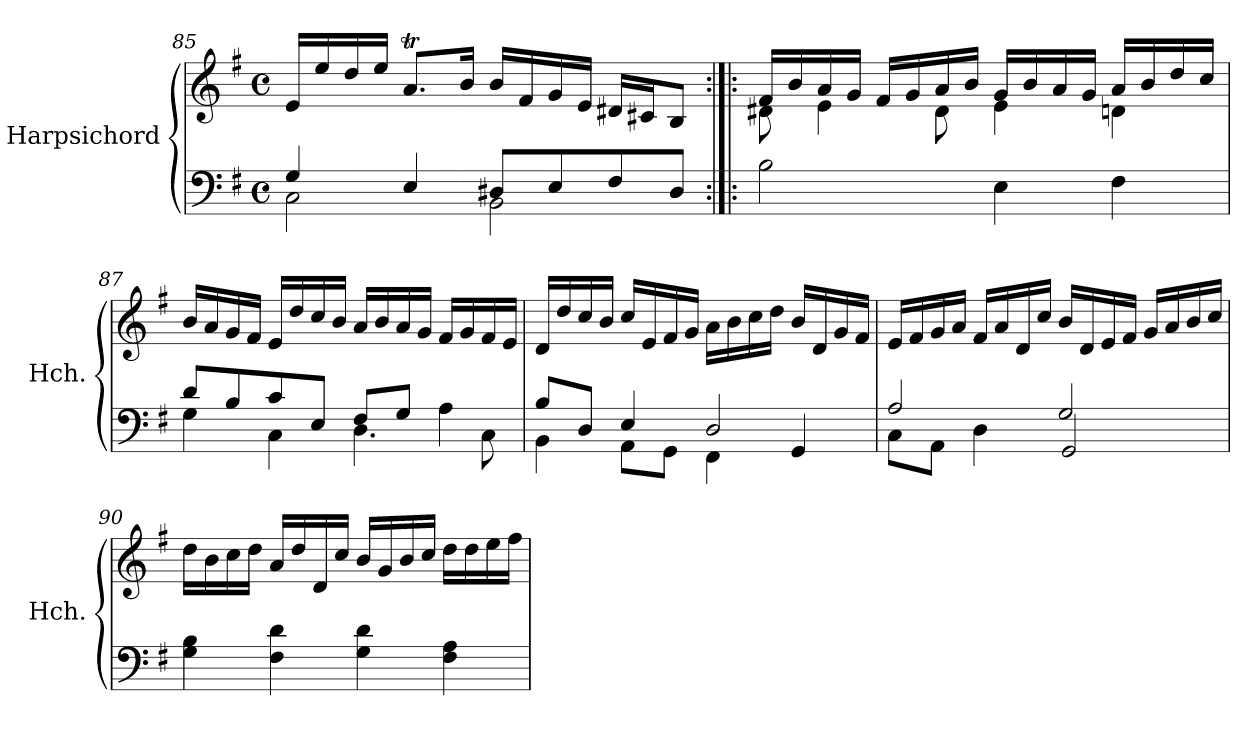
**kern	**kern
*part1	*part1
*staff2	*staff1
*I"Harpsichord	*
*I'Hch.	*
!!LO:LB:g=z
*clefF4	*clefG2
*k[f#]	*k[f#]
*M4/4	*M4/4
*met(c)	*met(c)
=85	=85
*^	*
2C\	4G/	16e/LL
.	.	16ee/
.	.	16dd/
.	.	16ee/JJ
.	4E/	8.aT/L
.	.	16b/Jk
2BB\	8D#X/L	16b/LL
.	.	16f#/
.	8E/	16g/
.	.	16e/JJ
.	8F#/	16d#X/LL
.	.	16c#X/J
.	8D#/J	8B/J
*v	*v	*
=86:|!|:	=86:|!|:
*	*^
2B\	16f#/LL	8d#X\
.	16b/	.
.	16a/	4e\
.	16g/JJ	.
.	16f#/LL	.
.	16g/	.
.	16a/	8d#\
.	16b/JJ	.
4E\	16g/LL	4e\
.	16b/	.
.	16a/	.
.	16g/JJ	.
4F#\	16a/LL	4dn\
.	16b/	.
.	16dd/	.
.	16cc/JJ	.
*	*v	*v
=87	=87
*^	*
4G\	8d/L	16b/LL
.	.	16a/
.	8B/	16g/
.	.	16f#/JJ
4C\	8c/	16e/LL
.	.	16dd/
.	8E/J	16cc/
.	.	16b/JJ
4.D\	8F#/L	16a/LL
.	.	16b/
.	8G/J	16a/
.	.	16g/JJ
.	4A\	16f#/LL
.	.	16g/
8C\	.	16f#/
.	.	16e/JJ
!!LO:LB:g=z
=88	=88	=88
4BB\	8B/L	16d/LL
.	.	16dd/
.	8D/J	16cc/
.	.	16b/JJ
8AA\L	4E/	16cc/LL
.	.	16e/
8GG\J	.	16f#/
.	.	16g/JJ
4FF#\	2D/	16a\LL
.	.	16b\
.	.	16cc\
.	.	16dd\JJ
4GG/	.	16b/LL
.	.	16d/
.	.	16g/
.	.	16f#/JJ
=89	=89	=89
2A/	8C\L	16e/LL
.	.	16f#/
.	8AA\J	16g/
.	.	16a/JJ
.	4D\	16f#/LL
.	.	16a/
.	.	16d/
.	.	16cc/JJ
2G/	2GG/	16b/LL
.	.	16d/
.	.	16e/
.	.	16f#/JJ
.	.	16g/LL
.	.	16a/
.	.	16b/
.	.	16cc/JJ
*v	*v	*
=90	=90
4G\ 4B\	16dd\LL
.	16b\
.	16cc\
.	16dd\JJ
4F#\ 4d\	16a/LL
.	16dd/
.	16d/
.	16cc/JJ
4G\ 4d\	16b/LL
.	16g/
.	16b/
.	16cc/JJ
4F#\ 4A\	16dd\LL
.	16dd\
.	16ee\
.	16ff#\JJ
=	=
*-	*-
